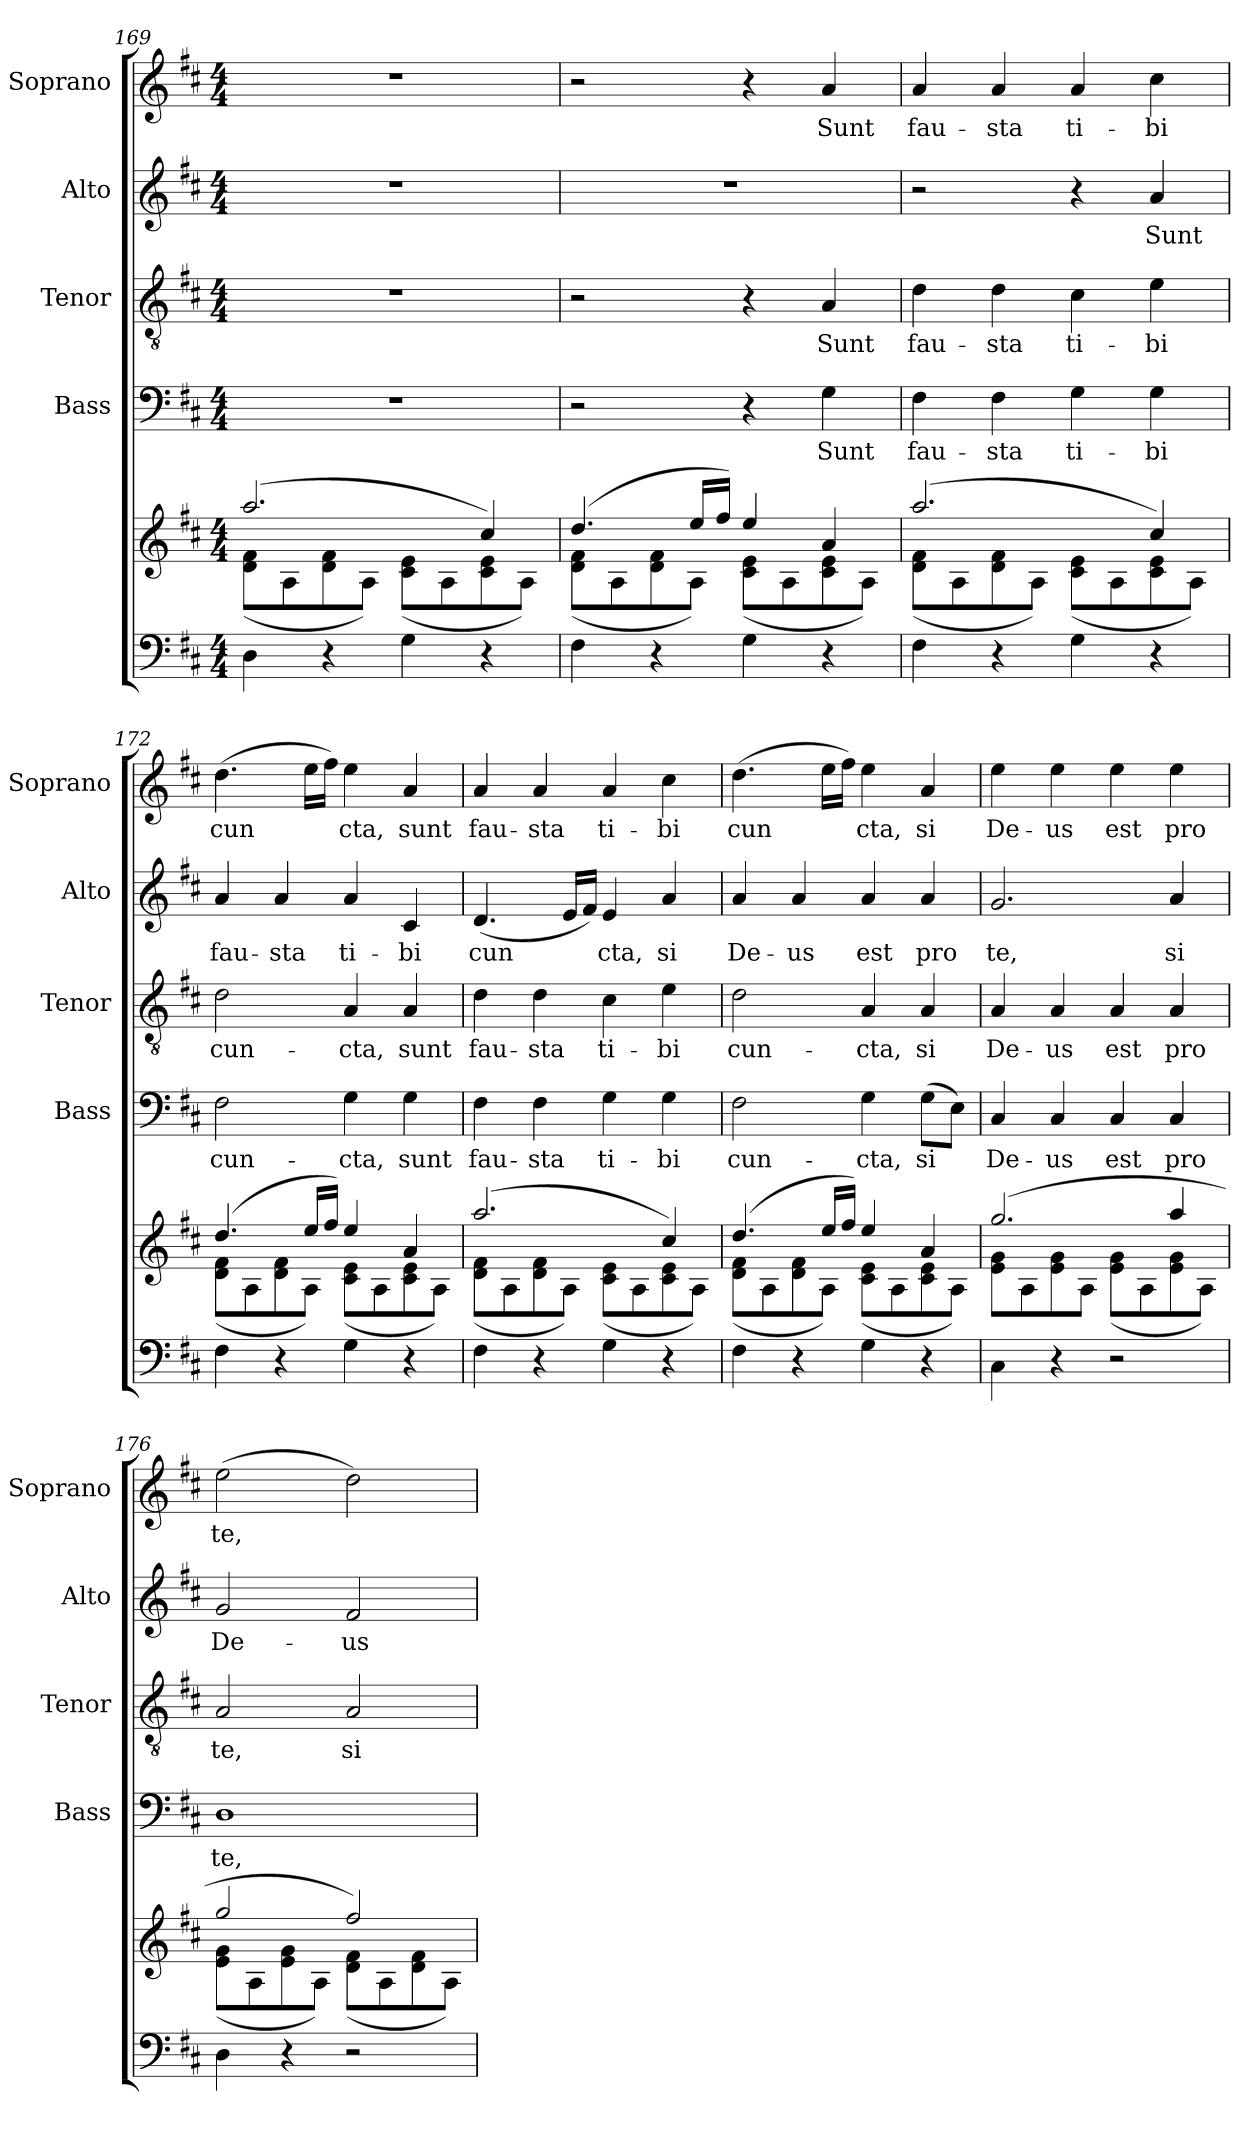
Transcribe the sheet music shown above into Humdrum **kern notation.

**kern	**kern	**dynam	**kern	**text	**kern	**text	**kern	**text	**kern	**text
*part6	*part5	*part5	*part4	*part4	*part3	*part3	*part2	*part2	*part1	*part1
*staff6	*staff5	*staff5	*staff4	*staff4	*staff3	*staff3	*staff2	*staff2	*staff1	*staff1
*	*	*	*I"Bass	*	*I"Tenor	*	*I"Alto	*	*I"Soprano	*
*	*	*	*I'Bass	*	*I'Tenor	*	*I'Alto	*	*I'Soprano	*
*clefF4	*clefG2	*	*clefF4	*	*clefGv2	*	*clefG2	*	*clefG2	*
*k[f#c#]	*k[f#c#]	*	*k[f#c#]	*	*k[f#c#]	*	*k[f#c#]	*	*k[f#c#]	*
*D:	*D:	*	*D:	*	*D:	*	*D:	*	*D:	*
*M4/4	*M4/4	*	*M4/4	*	*M4/4	*	*M4/4	*	*M4/4	*
=169	=169	=169	=169	=169	=169	=169	=169	=169	=169	=169
*	*^	*	*	*	*	*	*	*	*	*
!	!	!	!LO:DY:b	!	!	!	!	!	!	!	!
!	!	!	!LO:DY:n=1:b	!	!	!	!	!	!	!	!
4D\	(>2.aa/	(<8d\ 8f#\L	mp mp	1r	.	1r	.	1r	.	1r	.
.	.	8A\	.	.	.	.	.	.	.	.	.
4r	.	8d\ 8f#\	.	.	.	.	.	.	.	.	.
.	.	8A\J)	.	.	.	.	.	.	.	.	.
4G\	.	(<8c#\ 8e\L	.	.	.	.	.	.	.	.	.
.	.	8A\	.	.	.	.	.	.	.	.	.
4r	4cc#/)	8c#\ 8e\	.	.	.	.	.	.	.	.	.
.	.	8A\J)	.	.	.	.	.	.	.	.	.
=170	=170	=170	=170	=170	=170	=170	=170	=170	=170	=170	=170
4F#\	(>4.dd/	(<8d\ 8f#\L	.	2r	.	2r	.	1r	.	2r	.
.	.	8A\	.	.	.	.	.	.	.	.	.
4r	.	8d\ 8f#\	.	.	.	.	.	.	.	.	.
.	16ee/LL	8A\J)	.	.	.	.	.	.	.	.	.
.	16ff#/JJ)	.	.	.	.	.	.	.	.	.	.
4G\	4ee/	(<8c#\ 8e\L	.	4r	.	4r	.	.	.	4r	.
.	.	8A\	.	.	.	.	.	.	.	.	.
!	!	!	!	!	!LO:LY:b	!	!LO:LY:b	!	!	!	!LO:LY:b
4r	4a/	8c#\ 8e\	.	4G\	Sunt	4A/	Sunt	.	.	4a/	Sunt
.	.	8A\J)	.	.	.	.	.	.	.	.	.
=171	=171	=171	=171	=171	=171	=171	=171	=171	=171	=171	=171
!	!	!	!	!	!LO:LY:b	!	!LO:LY:b	!	!	!	!LO:LY:b
4F#\	(>2.aa/	(<8d\ 8f#\L	.	4F#\	fau-	4d\	fau-	2r	.	4a/	fau-
.	.	8A\	.	.	.	.	.	.	.	.	.
!	!	!	!	!	!LO:LY:b	!	!LO:LY:b	!	!	!	!LO:LY:b
4r	.	8d\ 8f#\	.	4F#\	-sta	4d\	-sta	.	.	4a/	-sta
.	.	8A\J)	.	.	.	.	.	.	.	.	.
!	!	!	!	!	!LO:LY:b	!	!LO:LY:b	!	!	!	!LO:LY:b
4G\	.	(<8c#\ 8e\L	.	4G\	ti-	4c#\	ti-	4r	.	4a/	ti-
.	.	8A\	.	.	.	.	.	.	.	.	.
!	!	!	!	!	!LO:LY:b	!	!LO:LY:b	!	!LO:LY:b	!	!LO:LY:b
4r	4cc#/)	8c#\ 8e\	.	4G\	-bi	4e\	-bi	4a/	Sunt	4cc#\	-bi
.	.	8A\J)	.	.	.	.	.	.	.	.	.
=172	=172	=172	=172	=172	=172	=172	=172	=172	=172	=172	=172
!	!	!	!	!	!LO:LY:b	!	!LO:LY:b	!	!LO:LY:b	!	!LO:LY:b
4F#\	(>4.dd/	(<8d\ 8f#\L	.	2F#\	cun-	2d\	cun-	4a/	fau-	(>4.dd\	cun­
.	.	8A\	.	.	.	.	.	.	.	.	.
!	!	!	!	!	!	!	!	!	!LO:LY:b	!	!
4r	.	8d\ 8f#\	.	.	.	.	.	4a/	-sta	.	.
.	16ee/LL	8A\J)	.	.	.	.	.	.	.	16ee\LL	.
.	16ff#/JJ)	.	.	.	.	.	.	.	.	16ff#\JJ)	.
!	!	!	!	!	!LO:LY:b	!	!LO:LY:b	!	!LO:LY:b	!	!LO:LY:b
4G\	4ee/	(<8c#\ 8e\L	.	4G\	-cta,	4A/	-cta,	4a/	ti-	4ee\	cta,
.	.	8A\	.	.	.	.	.	.	.	.	.
!	!	!	!	!	!LO:LY:b	!	!LO:LY:b	!	!LO:LY:b	!	!LO:LY:b
4r	4a/	8c#\ 8e\	.	4G\	sunt	4A/	sunt	4c#/	-bi	4a/	sunt
.	.	8A\J)	.	.	.	.	.	.	.	.	.
!!LO:PB:g=z
=173	=173	=173	=173	=173	=173	=173	=173	=173	=173	=173	=173
!	!	!	!	!	!LO:LY:b	!	!LO:LY:b	!	!LO:LY:b	!	!LO:LY:b
4F#\	(>2.aa/	(<8d\ 8f#\L	.	4F#\	fau-	4d\	fau-	(<4.d/	cun­	4a/	fau-
.	.	8A\	.	.	.	.	.	.	.	.	.
!	!	!	!	!	!LO:LY:b	!	!LO:LY:b	!	!	!	!LO:LY:b
4r	.	8d\ 8f#\	.	4F#\	-sta	4d\	-sta	.	.	4a/	-sta
.	.	8A\J)	.	.	.	.	.	16e/LL	.	.	.
.	.	.	.	.	.	.	.	16f#/JJ)	.	.	.
!	!	!	!	!	!LO:LY:b	!	!LO:LY:b	!	!LO:LY:b	!	!LO:LY:b
4G\	.	(<8c#\ 8e\L	.	4G\	ti-	4c#\	ti-	4e/	cta,	4a/	ti-
.	.	8A\	.	.	.	.	.	.	.	.	.
!	!	!	!	!	!LO:LY:b	!	!LO:LY:b	!	!LO:LY:b	!	!LO:LY:b
4r	4cc#/)	8c#\ 8e\	.	4G\	-bi	4e\	-bi	4a/	si	4cc#\	-bi
.	.	8A\J)	.	.	.	.	.	.	.	.	.
=174	=174	=174	=174	=174	=174	=174	=174	=174	=174	=174	=174
!	!	!	!	!	!LO:LY:b	!	!LO:LY:b	!	!LO:LY:b	!	!LO:LY:b
4F#\	(>4.dd/	(<8d\ 8f#\L	.	2F#\	cun-	2d\	cun-	4a/	De-	(>4.dd\	cun­
.	.	8A\	.	.	.	.	.	.	.	.	.
!	!	!	!	!	!	!	!	!	!LO:LY:b	!	!
4r	.	8d\ 8f#\	.	.	.	.	.	4a/	-us	.	.
.	16ee/LL	8A\J)	.	.	.	.	.	.	.	16ee\LL	.
.	16ff#/JJ)	.	.	.	.	.	.	.	.	16ff#\JJ)	.
!	!	!	!	!	!LO:LY:b	!	!LO:LY:b	!	!LO:LY:b	!	!LO:LY:b
4G\	4ee/	(<8c#\ 8e\L	.	4G\	-cta,	4A/	-cta,	4a/	est	4ee\	cta,
.	.	8A\	.	.	.	.	.	.	.	.	.
!	!	!	!	!	!LO:LY:b	!	!LO:LY:b	!	!LO:LY:b	!	!LO:LY:b
4r	4a/	8c#\ 8e\	.	(>8G\L	si	4A/	si	4a/	pro	4a/	si
.	.	8A\J)	.	8E\J)	.	.	.	.	.	.	.
=175	=175	=175	=175	=175	=175	=175	=175	=175	=175	=175	=175
!	!	!	!	!	!LO:LY:b	!	!LO:LY:b	!	!LO:LY:b	!	!LO:LY:b
4C#\	(>2.gg/	8e\ 8g\L	.	4C#/	De-	4A/	De-	2.g/	te,	4ee\	De-
.	.	8A\	.	.	.	.	.	.	.	.	.
!	!	!	!	!	!LO:LY:b	!	!LO:LY:b	!	!	!	!LO:LY:b
4r	.	8e\ 8g\	.	4C#/	-us	4A/	-us	.	.	4ee\	-us
.	.	(8A\J	.	.	.	.	.	.	.	.	.
!	!	!	!	!	!LO:LY:b	!	!LO:LY:b	!	!	!	!LO:LY:b
2r	.	(<8e\ 8g\L	.	4C#/	est	4A/	est	.	.	4ee\	est
.	.	8A\	.	.	.	.	.	.	.	.	.
!	!	!	!	!	!LO:LY:b	!	!LO:LY:b	!	!LO:LY:b	!	!LO:LY:b
.	4aa/	8e\ 8g\	.	4C#/	pro	4A/	pro	4a/	si	4ee\	pro
.	.	8A\J)	.	.	.	.	.	.	.	.	.
=176	=176	=176	=176	=176	=176	=176	=176	=176	=176	=176	=176
!	!	!	!	!	!LO:LY:b	!	!LO:LY:b	!	!LO:LY:b	!	!LO:LY:b
4D\	2gg/	(<8e\ 8g\L	.	1D	te,	2A/	te,	2g/	De-	(>2ee\	te,
.	.	8A\	.	.	.	.	.	.	.	.	.
4r	.	8e\ 8g\	.	.	.	.	.	.	.	.	.
.	.	8A\J)	.	.	.	.	.	.	.	.	.
!	!	!	!	!	!	!	!LO:LY:b	!	!LO:LY:b	!	!
2r	2ff#/)	(<8d\ 8f#\L	.	.	.	2A/	si	2f#/	-us	2dd\)	.
.	.	8A\	.	.	.	.	.	.	.	.	.
.	.	8d\ 8f#\	.	.	.	.	.	.	.	.	.
.	.	8A\J)	.	.	.	.	.	.	.	.	.
*	*v	*v	*	*	*	*	*	*	*	*	*
=	=	=	=	=	=	=	=	=	=	=
*-	*-	*-	*-	*-	*-	*-	*-	*-	*-	*-
